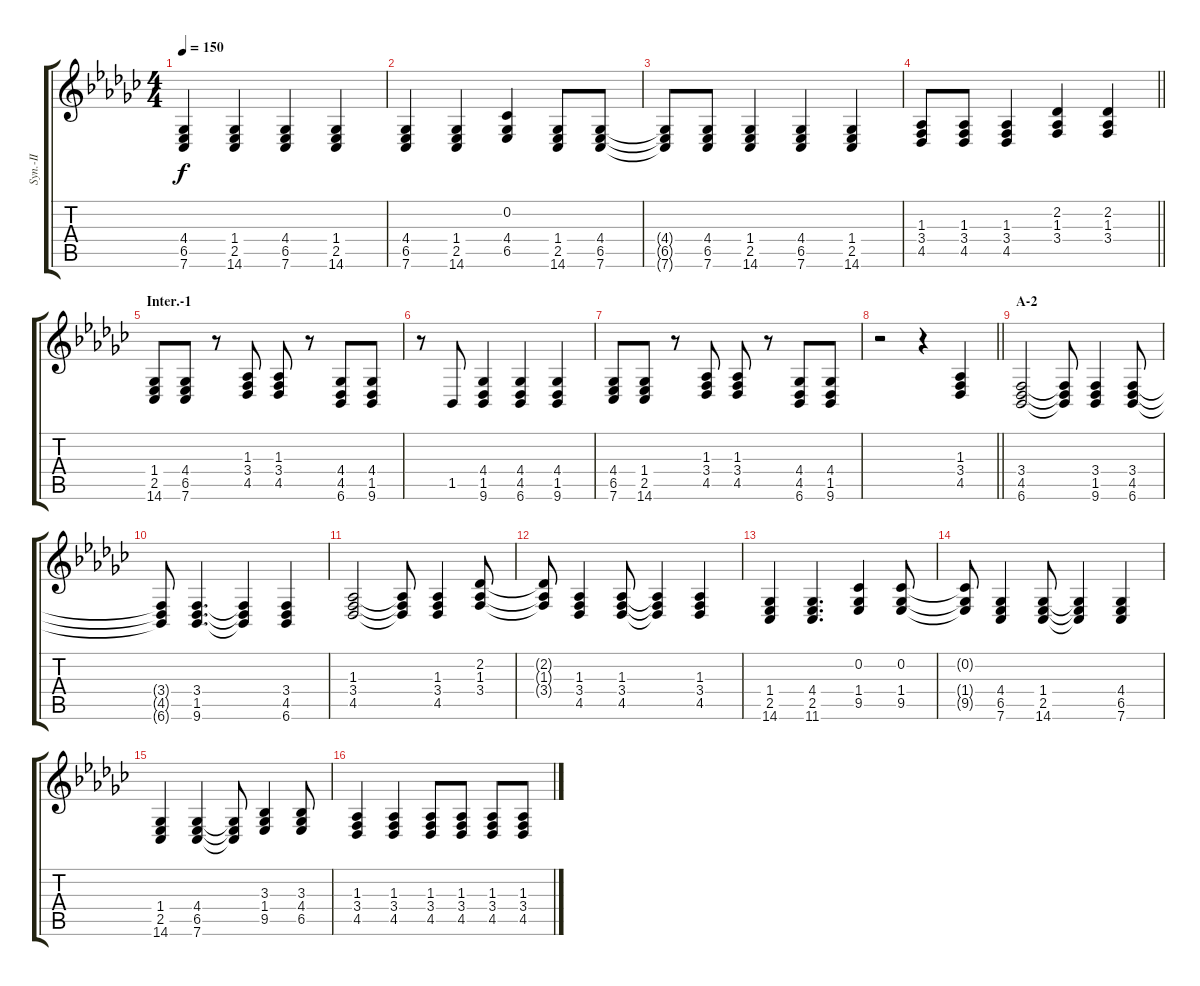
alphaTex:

\track ("Syn.-II" "Syn.-II") {instrument electricgrandpiano}
\staff {score tabs}
\tuning (E4 B3 G3 D3 A2 E2) {hide}
\ts (4 4)
\tempo 150
\clef g2
\ks gb
(4.4{t} 6.5{t} 7.6{t}).4{dy f} (1.4 2.5 14.6).4 (4.4 6.5 7.6).4 (1.4 2.5 14.6).4 |
(4.4 6.5 7.6).4 (1.4 2.5 14.6).4 (0.2 4.4 6.5).4 (1.4 2.5 14.6).8 (4.4 6.5 7.6).8 |
(4.4{t} 6.5{t} 7.6{t}).8 (4.4 6.5 7.6).8 (1.4 2.5 14.6).4 (4.4 6.5 7.6).4 (1.4 2.5 14.6).4 |
\barLineRight lightlight
(1.3 3.4 4.5).8 (1.3 3.4 4.5).8 (1.3 3.4 4.5).4 (2.2 1.3 3.4).4 (2.2 1.3 3.4).4 |
\section ("" "Inter.-1")
(1.4 2.5 14.6).8 (4.4 6.5 7.6).8 r.8 (1.3 3.4 4.5).8 (1.3 3.4 4.5).8 r.8 (4.4 4.5 6.6).8 (4.4 1.5 9.6).8 |
r.8 1.5.8 (4.4 1.5 9.6).4 (4.4 4.5 6.6).4 (4.4 1.5 9.6).4 |
(4.4 6.5 7.6).8 (1.4 2.5 14.6).8 r.8 (1.3 3.4 4.5).8 (1.3 3.4 4.5).8 r.8 (4.4 4.5 6.6).8 (4.4 1.5 9.6).8 |
\barLineRight lightlight
r.2 r.4 (1.3 3.4 4.5).4 |
\section ("" "A-2")
(3.4 4.5 6.6).2 (3.4{t} 4.5{t} 6.6{t}).8 (3.4 1.5 9.6).4 (3.4 4.5 6.6).8 |
(3.4{t} 4.5{t} 6.6{t}).8 (3.4 1.5 9.6).4{d} (3.4{t} 1.5{t} 9.6{t}).4 (3.4 4.5 6.6).4 |
(1.3 3.4 4.5).2 (1.3{t} 3.4{t} 4.5{t}).8 (1.3 3.4 4.5).4 (2.2 1.3 3.4).8 |
(2.2{t} 1.3{t} 3.4{t}).8 (1.3 3.4 4.5).4 (1.3 3.4 4.5).8 (1.3{t} 3.4{t} 4.5{t}).4 (1.3 3.4 4.5).4 |
(1.4 2.5 14.6).4 (4.4 2.5 11.6).4{d} (0.2 1.4 9.5).4 (0.2 1.4 9.5).8 |
(0.2{t} 1.4{t} 9.5{t}).8 (4.4 6.5 7.6).4 (1.4 2.5 14.6).8 (1.4{t} 2.5{t} 14.6{t}).4 (4.4 6.5 7.6).4 |
(1.4 2.5 14.6).4 (4.4 6.5 7.6).4 (4.4{t} 6.5{t} 7.6{t}).8 (3.3 1.4 9.5).4 (3.3 4.4 6.5).8 |
(1.3 3.4 4.5).4 (1.3 3.4 4.5).4 (1.3 3.4 4.5).8 (1.3 3.4 4.5).8 (1.3 3.4 4.5).8 (1.3 3.4 4.5).8
